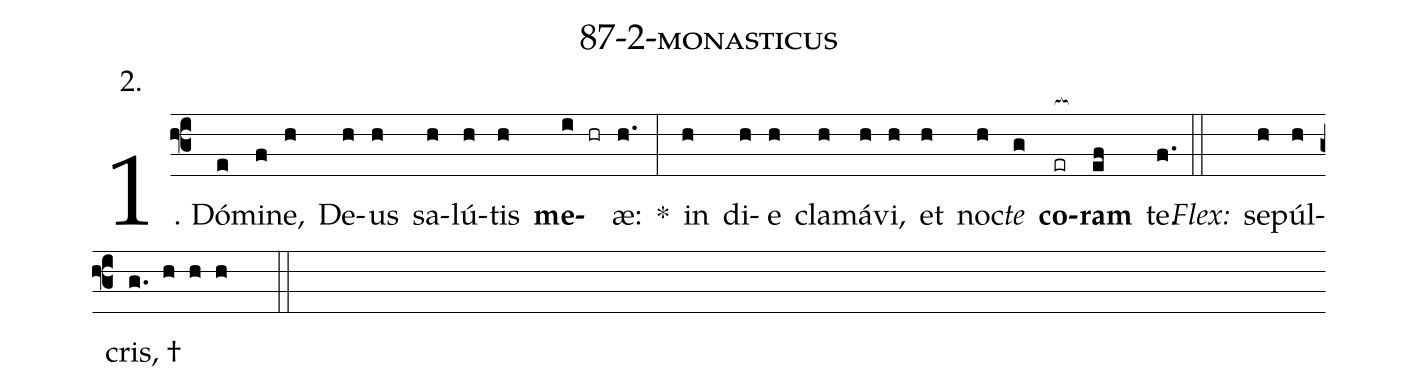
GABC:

name: 87-2-monasticus;
annotation: 2.;
%%
(f3)1. Dó(e)mi(f)ne,(h) De(h)us(h) sa(h)lú(h)tis(h) <b>me</b>(i hr)æ:(h.) *(:) in(h) di(h)e(h) cla(h)má(h)vi,(h) et(h) noc(h)<i>te</i>(g) <b>co</b>(er[ocb:1{])<b>ram</b>(ef[ocb:0}]) te.(f.) (::)
<i>Flex:</i>()  se(h)púl(h)cris, †(g. h h h  ::)
